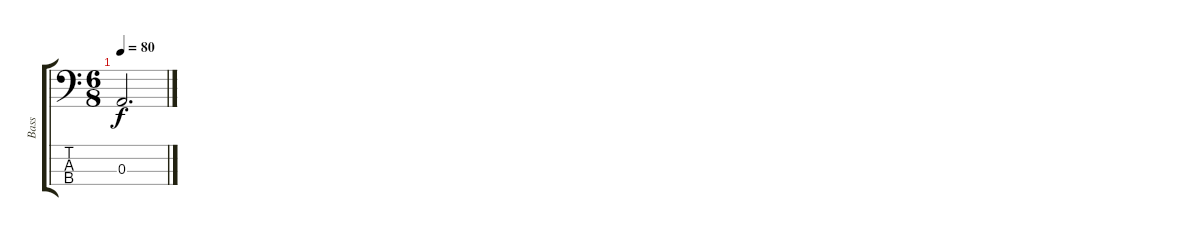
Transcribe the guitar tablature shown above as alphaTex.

\track ("Bass" "Bass") {instrument electricbassfinger}
\staff {score tabs}
\tuning (G2 D2 A1 E1) {hide}
\ts (6 8)
\tempo 80
\clef f4
\ks c
0.3{t}.2{d dy f}
